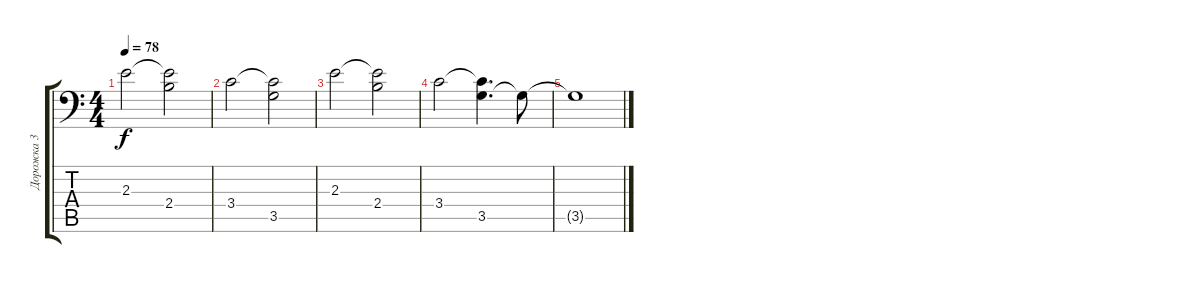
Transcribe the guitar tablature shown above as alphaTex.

\track ("Дорожка 3" "Дорожка 3") {instrument overdrivenguitar}
\staff {score tabs}
\tuning (B3 Gb3 D3 A2 E2 A1) {hide}
\ts (4 4)
\tempo 78
\clef f4
\ks c
2.3.2{dy f} (2.3{t} 2.4).2 |
3.4.2 (3.4{t} 3.5).2 |
2.3.2 (2.3{t} 2.4).2 |
3.4.2 (3.4{t} 3.5).4{d} 3.5{t}.8 |
3.5{t}.1
